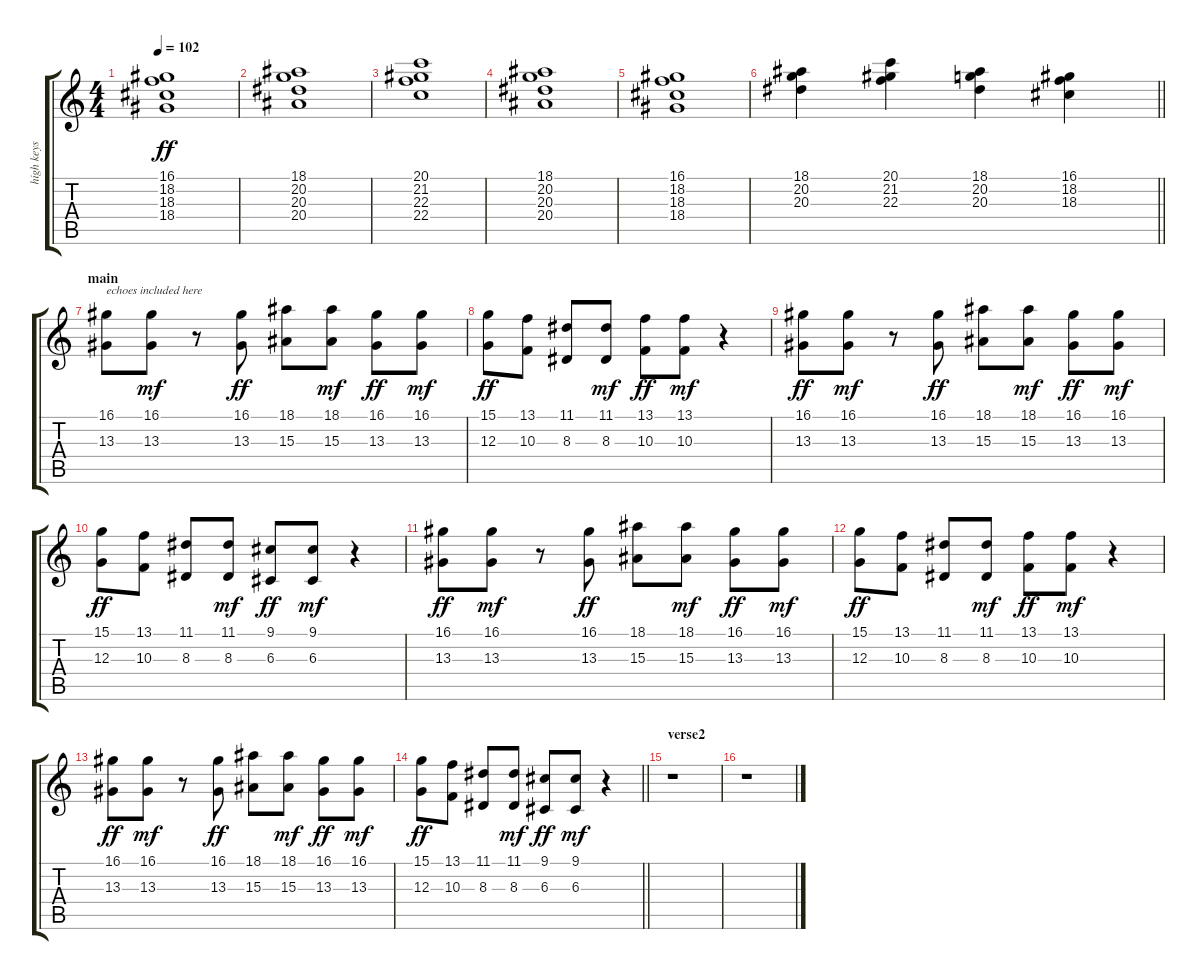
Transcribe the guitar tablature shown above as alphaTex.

\track ("high keys 1" "high keys ") {instrument pad1newage}
\staff {score tabs}
\tuning (E4 B3 G3 D3 A2 E2) {hide}
\ts (4 4)
\tempo 102
\clef g2
\ks c
(16.1 18.2 18.3 18.4).1{dy ff} |
(18.1 20.2 20.3 20.4).1 |
(20.1 21.2 22.3 22.4).1 |
(18.1 20.2 20.3 20.4).1 |
(16.1 18.2 18.3 18.4).1 |
\barLineRight lightlight
(18.1 20.2 20.3).4 (20.1 21.2 22.3).4 (18.1 20.2 20.3).4 (16.1 18.2 18.3).4 |
\section ("" "main")
(16.1 13.3).8{txt "echoes included here"} (16.1 13.3).8{dy mf} r.8 (16.1 13.3).8{dy ff} (18.1 15.3).8 (18.1 15.3).8{dy mf} (16.1 13.3).8{dy ff} (16.1 13.3).8{dy mf} |
(15.1 12.3).8{dy ff} (13.1 10.3).8 (11.1 8.3).8 (11.1 8.3).8{dy mf} (13.1 10.3).8{dy ff} (13.1 10.3).8{dy mf} r.4 |
(16.1 13.3).8{dy ff} (16.1 13.3).8{dy mf} r.8 (16.1 13.3).8{dy ff} (18.1 15.3).8 (18.1 15.3).8{dy mf} (16.1 13.3).8{dy ff} (16.1 13.3).8{dy mf} |
(15.1 12.3).8{dy ff} (13.1 10.3).8 (11.1 8.3).8 (11.1 8.3).8{dy mf} (9.1 6.3).8{dy ff} (9.1 6.3).8{dy mf} r.4 |
(16.1 13.3).8{dy ff} (16.1 13.3).8{dy mf} r.8 (16.1 13.3).8{dy ff} (18.1 15.3).8 (18.1 15.3).8{dy mf} (16.1 13.3).8{dy ff} (16.1 13.3).8{dy mf} |
(15.1 12.3).8{dy ff} (13.1 10.3).8 (11.1 8.3).8 (11.1 8.3).8{dy mf} (13.1 10.3).8{dy ff} (13.1 10.3).8{dy mf} r.4 |
(16.1 13.3).8{dy ff} (16.1 13.3).8{dy mf} r.8 (16.1 13.3).8{dy ff} (18.1 15.3).8 (18.1 15.3).8{dy mf} (16.1 13.3).8{dy ff} (16.1 13.3).8{dy mf} |
\barLineRight lightlight
(15.1 12.3).8{dy ff} (13.1 10.3).8 (11.1 8.3).8 (11.1 8.3).8{dy mf} (9.1 6.3).8{dy ff} (9.1 6.3).8{dy mf} r.4 |
\section ("" "verse2")
r.1 |
r.1
